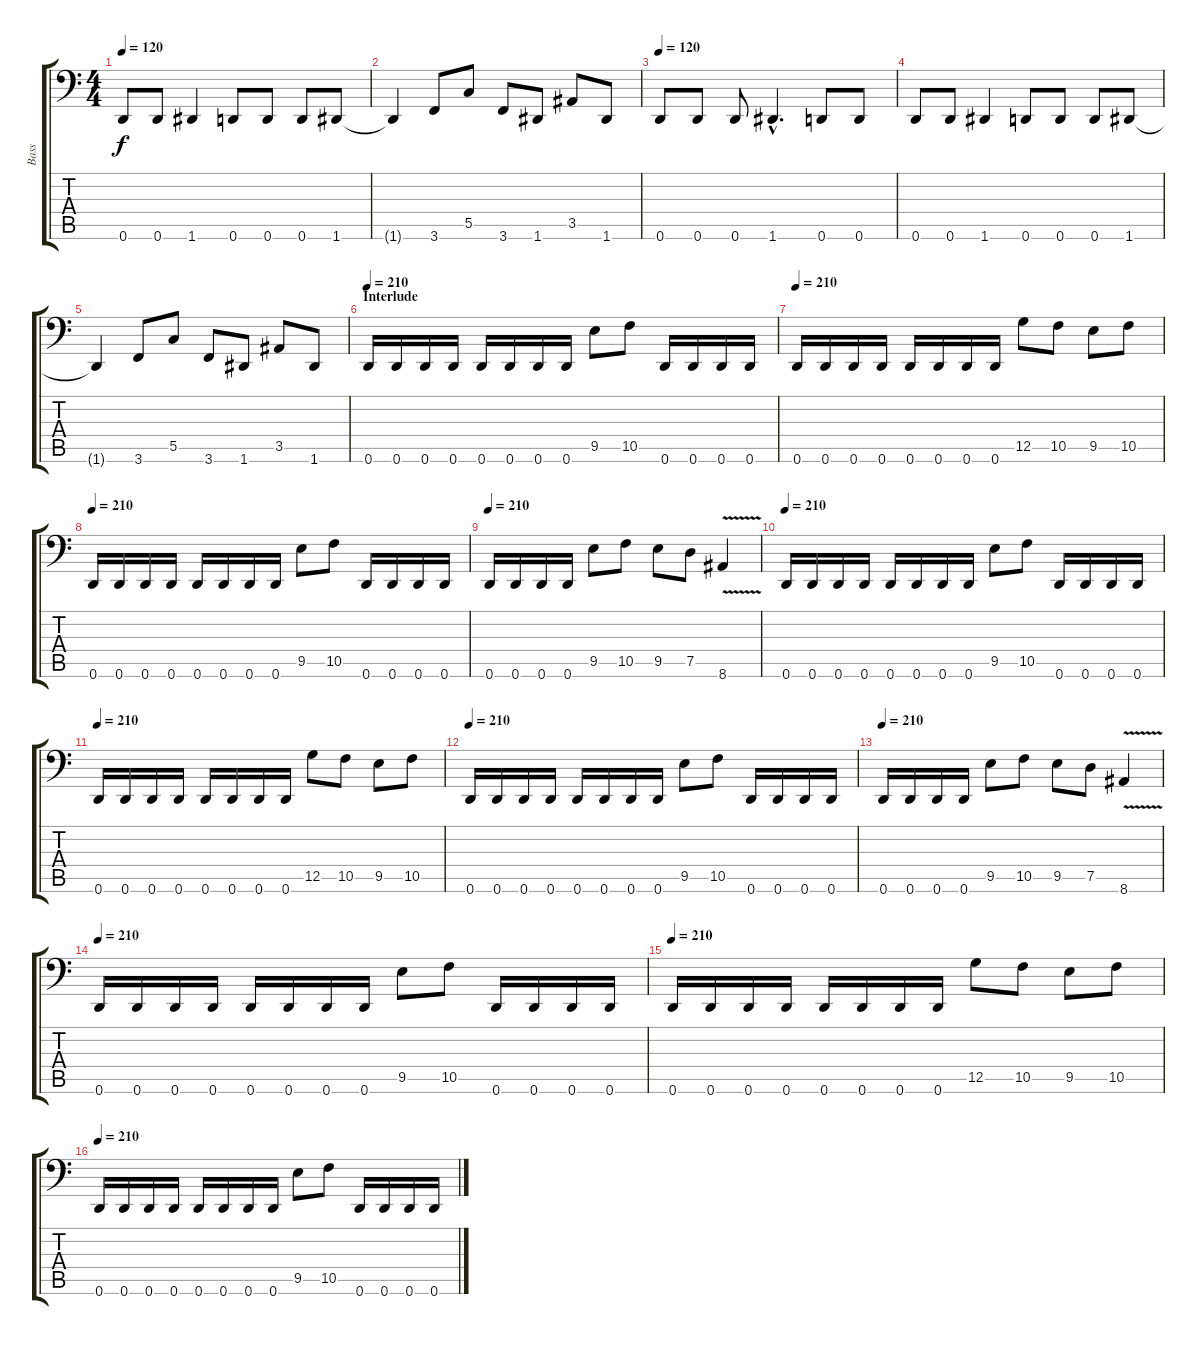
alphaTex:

\track ("Bass" "Bass") {instrument electricbasspick}
\staff {score tabs}
\tuning (D3 A2 F2 C2 G1 D1) {hide}
\ts (4 4)
\tempo 120
\clef f4
\ks c
0.6.8{dy f} 0.6.8 1.6.4 0.6.8 0.6.8 0.6.8 1.6.8 |
1.6{t}.4 3.6.8 5.5.8 3.6.8 1.6.8 3.5.8 1.6.8 |
\tempo 120
0.6.8 0.6.8 0.6.8 1.6{hac}.4{d} 0.6.8 0.6.8 |
0.6.8 0.6.8 1.6.4 0.6.8 0.6.8 0.6.8 1.6.8 |
1.6{t}.4 3.6.8 5.5.8 3.6.8 1.6.8 3.5.8 1.6.8 |
\section ("" "Interlude")
\tempo 210
0.6.16 0.6.16 0.6.16 0.6.16 0.6.16 0.6.16 0.6.16 0.6.16 9.5.8 10.5.8 0.6.16 0.6.16 0.6.16 0.6.16 |
\tempo 210
0.6.16 0.6.16 0.6.16 0.6.16 0.6.16 0.6.16 0.6.16 0.6.16 12.5.8 10.5.8 9.5.8 10.5.8 |
\tempo 210
0.6.16 0.6.16 0.6.16 0.6.16 0.6.16 0.6.16 0.6.16 0.6.16 9.5.8 10.5.8 0.6.16 0.6.16 0.6.16 0.6.16 |
\tempo 210
0.6.16 0.6.16 0.6.16 0.6.16 9.5.8 10.5.8 9.5.8 7.5.8 8.6{v}.4 |
\tempo 210
0.6.16 0.6.16 0.6.16 0.6.16 0.6.16 0.6.16 0.6.16 0.6.16 9.5.8 10.5.8 0.6.16 0.6.16 0.6.16 0.6.16 |
\tempo 210
0.6.16 0.6.16 0.6.16 0.6.16 0.6.16 0.6.16 0.6.16 0.6.16 12.5.8 10.5.8 9.5.8 10.5.8 |
\tempo 210
0.6.16 0.6.16 0.6.16 0.6.16 0.6.16 0.6.16 0.6.16 0.6.16 9.5.8 10.5.8 0.6.16 0.6.16 0.6.16 0.6.16 |
\tempo 210
0.6.16 0.6.16 0.6.16 0.6.16 9.5.8 10.5.8 9.5.8 7.5.8 8.6{v}.4 |
\tempo 210
0.6.16 0.6.16 0.6.16 0.6.16 0.6.16 0.6.16 0.6.16 0.6.16 9.5.8 10.5.8 0.6.16 0.6.16 0.6.16 0.6.16 |
\tempo 210
0.6.16 0.6.16 0.6.16 0.6.16 0.6.16 0.6.16 0.6.16 0.6.16 12.5.8 10.5.8 9.5.8 10.5.8 |
\tempo 210
0.6.16 0.6.16 0.6.16 0.6.16 0.6.16 0.6.16 0.6.16 0.6.16 9.5.8 10.5.8 0.6.16 0.6.16 0.6.16 0.6.16
